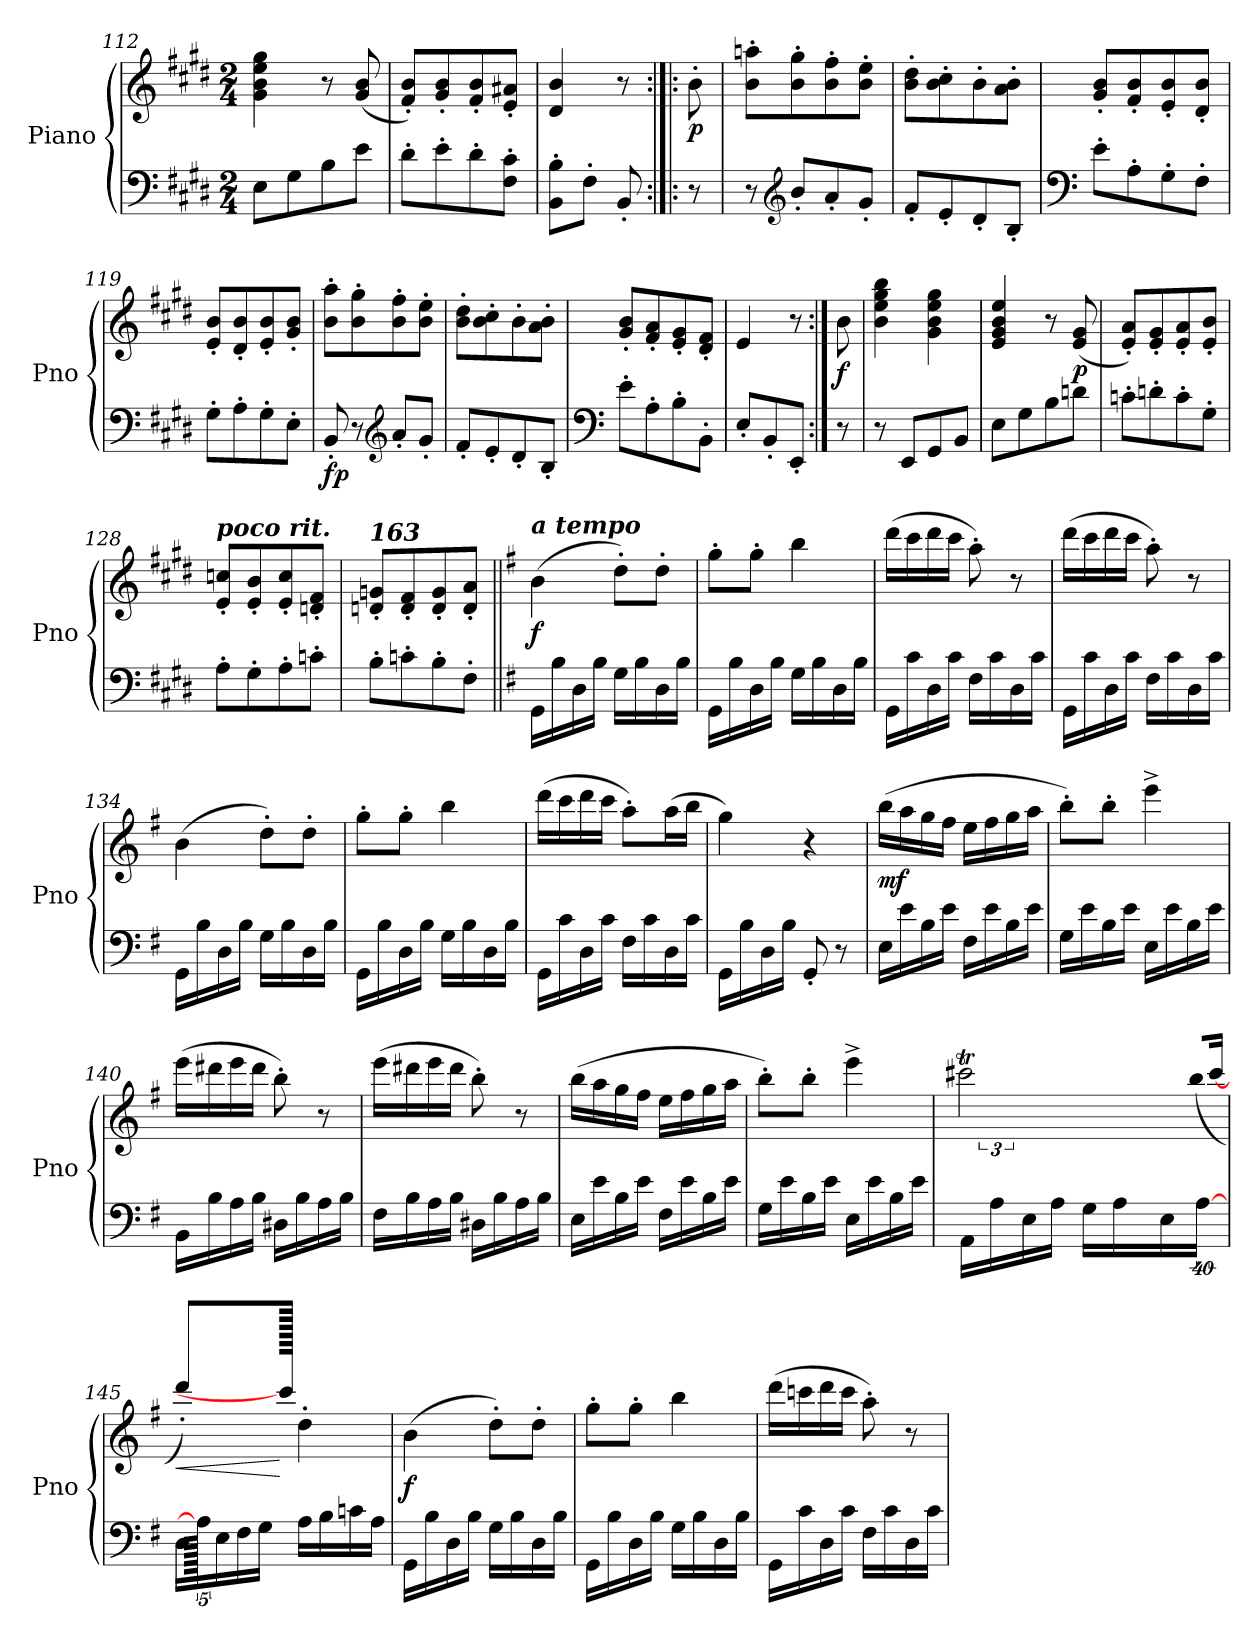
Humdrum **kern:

**kern	**kern	**dynam
*part1	*part1	*part1
*staff2	*staff1	*staff1/2
*I"Piano	*	*
*I'Pno	*	*
!!LO:LB:g=z
*clefF4	*clefG2	*
*k[f#c#g#d#]	*k[f#c#g#d#]	*
*M2/4	*M2/4	*
=112	=112	=112
8E\L	4g#\ 4b\ 4ee\ 4gg#\	.
8G#\	.	.
8B\	8r	.
8e\J	(<8g#/ 8b/	.
=113	=113	=113
8d#'\L	8f#/' 8b/'L)	.
8e'\	8g#/' 8b/'	.
8d#'\	8f#/' 8b/'	.
8F#\' 8c#\'J	8e/' 8a#X/'J	.
=114	=114	=114
8BB\' 8B\'L	4d#/ 4b/	.
8F#'\J	.	.
8BB'/	8r	.
=115:|!|:	=115:|!|:	=115:|!|:
!	!	!LO:DY:b
8r	8b'\	p
=116	=116	=116
8r	8b\' 8aan\'L	.
*clefG2	*	*
8b'/L	8b\' 8gg#\'	.
8a'/	8b\' 8ff#\'	.
8g#'/J	8b\' 8ee\'J	.
=117	=117	=117
8f#'/L	8b\' 8dd#\'L	.
8e'/	8b\' 8cc#\'	.
8d#'/	8b'\	.
8B'/J	8a\' 8b\'J	.
=118	=118	=118
*clefF4	*	*
8e'\L	8g#/' 8b/'L	.
8A'\	8f#/' 8b/'	.
8G#'\	8e/' 8b/'	.
8F#'\J	8d#/' 8b/'J	.
=119	=119	=119
8G#'\L	8e/' 8b/'L	.
8A'\	8d#/' 8b/'	.
8G#'\	8e/' 8b/'	.
8E'\J	8g#/' 8b/'J	.
=120	=120	=120
!	!	!LO:DY:b=2
8BB'/	8b\' 8aa\'L	fp
8r	8b\' 8gg#\'	.
*clefG2	*	*
8a'/L	8b\' 8ff#\'	.
8g#'/J	8b\' 8ee\'J	.
!!LO:PB:g=z
=121	=121	=121
8f#'/L	8b\' 8dd#\'L	.
8e'/	8b\' 8cc#\'	.
8d#'/	8b'\	.
8B'/J	8a\' 8b\'J	.
=122	=122	=122
*clefF4	*	*
8e'\L	8g#/' 8b/'L	.
8A'\	8f#/' 8a/'	.
8B'\	8e/' 8g#/'	.
8BB'\J	8d#/' 8f#/'J	.
=123	=123	=123
8E'/L	4e/	.
8BB'/	.	.
8EE'/J	8r	.
=124:|!	=124:|!	=124:|!
!	!	!LO:DY:b
8r	8b\	f
=125	=125	=125
8r	4b\ 4ee\ 4gg#\ 4bb\	.
8EE/L	.	.
8GG#/	4g#\ 4b\ 4ee\ 4gg#\	.
8BB/J	.	.
=126	=126	=126
8E\L	4e/ 4g#/ 4b/ 4ee/	.
8G#\	.	.
8B\	8r	.
!	!	!LO:DY:b
8dn\J	(<8e/ 8g#/	p
=127	=127	=127
8cn'\L	8e/' 8a/'L)	.
8dn'\	8e/' 8g#/'	.
8c'\	8e/' 8a/'	.
8G#'\J	8e/' 8b/'J	.
!!LO:LB:g=z
=128	=128	=128
!	!LO:TX:a:Bi:t=poco rit.	!
8A'\L	8e/' 8ccn/'L	.
8G#'\	8e/' 8b/'	.
8A'\	8e/' 8cc/'	.
8cn'\J	8dn/' 8f#/'J	.
=129	=129	=129
!	!LO:TX:a:Bi:t=163	!
8B'\L	8dn/' 8gn/'L	.
8cn'\	8d/' 8f#/'	.
8B'\	8d/' 8g/'	.
8F#'\J	8d/' 8a/'J	.
=130||	=130||	=130||
*k[f#]	*k[f#]	*
!	!LO:TX:a:Bi:t=a tempo	!
!	!	!LO:DY:b
16GG\LL	(>4b\	f
16B\	.	.
16D\	.	.
16B\JJ	.	.
16G\LL	8dd'\L)	.
16B\	.	.
16D\	8dd'\J	.
16B\JJ	.	.
=131	=131	=131
16GG\LL	8gg'\L	.
16B\	.	.
16D\	8gg'\J	.
16B\JJ	.	.
16G\LL	4bb\	.
16B\	.	.
16D\	.	.
16B\JJ	.	.
=132	=132	=132
16GG\LL	(>16ddd\LL	.
16c\	16ccc\	.
16D\	16ddd\	.
16c\JJ	16ccc\JJ	.
16F#\LL	8aa'\)	.
16c\	.	.
16D\	8r	.
16c\JJ	.	.
!!LO:LB:g=z
=133	=133	=133
16GG\LL	(>16ddd\LL	.
16c\	16ccc\	.
16D\	16ddd\	.
16c\JJ	16ccc\JJ	.
16F#\LL	8aa'\)	.
16c\	.	.
16D\	8r	.
16c\JJ	.	.
!!LO:LB:g=z
=134	=134	=134
16GG\LL	(>4b\	.
16B\	.	.
16D\	.	.
16B\JJ	.	.
16G\LL	8dd'\L)	.
16B\	.	.
16D\	8dd'\J	.
16B\JJ	.	.
=135	=135	=135
16GG\LL	8gg'\L	.
16B\	.	.
16D\	8gg'\J	.
16B\JJ	.	.
16G\LL	4bb\	.
16B\	.	.
16D\	.	.
16B\JJ	.	.
=136	=136	=136
16GG\LL	(>16ddd\LL	.
16c\	16ccc\	.
16D\	16ddd\	.
16c\JJ	16ccc\JJ	.
16F#\LL	8aa'\L)	.
16c\	.	.
16D\	(>16aa\L	.
16c\JJ	16bb\JJ	.
=137	=137	=137
16GG\LL	4gg\)	.
16B\	.	.
16D\	.	.
16B\JJ	.	.
8GG'/	4r	.
8r	.	.
=138	=138	=138
!	!	!LO:DY:b
16E\LL	(>16bb\LL	mf
16e\	16aa\	.
16B\	16gg\	.
16e\JJ	16ff#\JJ	.
16F#\LL	16ee\LL	.
16e\	16ff#\	.
16B\	16gg\	.
16e\JJ	16aa\JJ	.
!!LO:LB:g=z
=139	=139	=139
16G\LL	8bb'\L)	.
16e\	.	.
16B\	8bb'\J	.
16e\JJ	.	.
16E\LL	4eee^\	.
16e\	.	.
16B\	.	.
16e\JJ	.	.
!!LO:PB:g=z
=140	=140	=140
16BB\LL	(>16eee\LL	.
16B\	16ddd#X\	.
16A\	16eee\	.
16B\JJ	16ddd#\JJ	.
16D#X\LL	8bb'\)	.
16B\	.	.
16A\	8r	.
16B\JJ	.	.
=141	=141	=141
16F#\LL	(>16eee\LL	.
16B\	16ddd#X\	.
16A\	16eee\	.
16B\JJ	16ddd#\JJ	.
16D#X\LL	8bb'\)	.
16B\	.	.
16A\	8r	.
16B\JJ	.	.
=142	=142	=142
16E\LL	(>16bb\LL	.
16e\	16aa\	.
16B\	16gg\	.
16e\JJ	16ff#\JJ	.
16F#\LL	16ee\LL	.
16e\	16ff#\	.
16B\	16gg\	.
16e\JJ	16aa\JJ	.
=143	=143	=143
16G\LL	8bb'\L)	.
16e\	.	.
16B\	8bb'\J	.
16e\JJ	.	.
16E\LL	4eee^\	.
16e\	.	.
16B\	.	.
16e\JJ	.	.
!!LO:LB:g=z
=144	=144	=144
*	*^	*
640ryy	2ccc#Xt\	24ryy	.
16AA\LL	.	.	.
*	*	*Xtuplet	*
.	.	24ddd!yy	.
16A\	.	.	.
.	.	24ccc#!yy	.
.	.	24ddd!yy	.
16E\	.	.	.
.	.	24ryy	.
16A\JJ	.	.	.
.	.	24ddd!yy	.
!	!	!LO:N:vis=16	!
.	.	640%23ccc#!yy	.
16G\LL	.	.	.
!	!	!LO:N:vis=16	!
.	.	640%23ddd!yy	.
16A\	.	.	.
!	!	!LO:N:vis=16	!
.	.	640%23ccc#TTT!yy	.
!	!	!LO:N:vis=16	!
.	.	640%23ddd!yy	.
16E\	.	.	.
!	!	!LO:N:vis=16	!
.	.	640%23ccc#!yy	.
!	!	!LO:N:vis=16	!
.	.	(<640%23bb!/LL	.
[640%39A\JJ	.	.	.
.	.	[320%11ccc#!/JJ	.
=145	=145	=145	=145
!	!	!	!LO:HP:b
*	*v	*v	*
16D\LL	4ddd'\)	<
640A\JJ]	.	.
16E\	.	.
16F#\	.	.
16G\JJ	.	.
.	640ccc#!/JJ]	[
16A\LL	4dd'\	.
16B\	.	.
16cn\	.	.
16A\JJ	.	.
!!LO:LB:g=z
=146	=146	=146
!	!	!LO:DY:b
16GG\LL	(>4b\	f
16B\	.	.
16D\	.	.
16B\JJ	.	.
16G\LL	8dd'\L)	.
16B\	.	.
16D\	8dd'\J	.
16B\JJ	.	.
=147	=147	=147
16GG\LL	8gg'\L	.
16B\	.	.
16D\	8gg'\J	.
16B\JJ	.	.
16G\LL	4bb\	.
16B\	.	.
16D\	.	.
16B\JJ	.	.
=148	=148	=148
16GG\LL	(>16ddd\LL	.
16c\	16cccn\	.
16D\	16ddd\	.
16c\JJ	16ccc\JJ	.
16F#\LL	8aa'\)	.
16c\	.	.
16D\	8r	.
16c\JJ	.	.
=	=	=
*-	*-	*-
